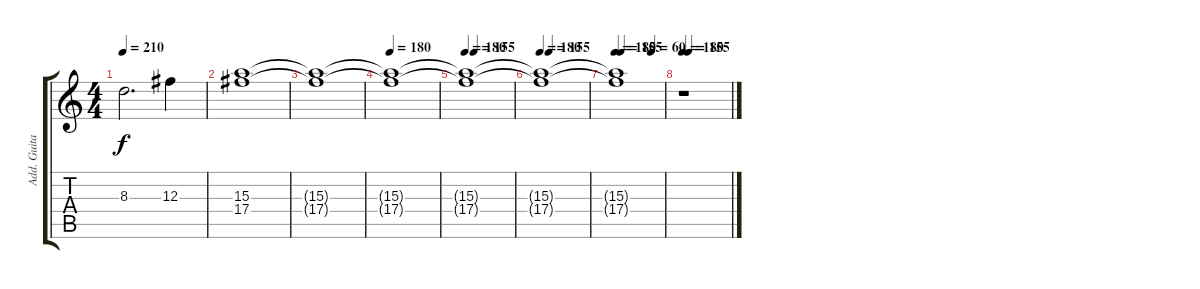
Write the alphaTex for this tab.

\track ("Add. Guitar" "Add. Guita") {instrument overdrivenguitar}
\staff {score tabs}
\tuning (Eb4 Bb3 Gb3 Db3 Ab2 Eb2) {hide}
\ts (4 4)
\tempo 210
\clef g2
\ks c
8.3.2{d dy f} 12.3.4 |
(15.3 17.4).1 |
(15.3{t} 17.4{t}).1 |
\tempo 180
(15.3{t} 17.4{t}).1 |
\tempo 180
\tempo (155 0.1875)
(15.3{t} 17.4{t}).1 |
\tempo 180
\tempo (155 0.1875)
(15.3{t} 17.4{t}).1 |
\tempo 180
\tempo (155 0.125)
\tempo (60 0.75)
(15.3{t} 17.4{t}).1 |
\tempo 180
\tempo (155 0.125)
r.1
